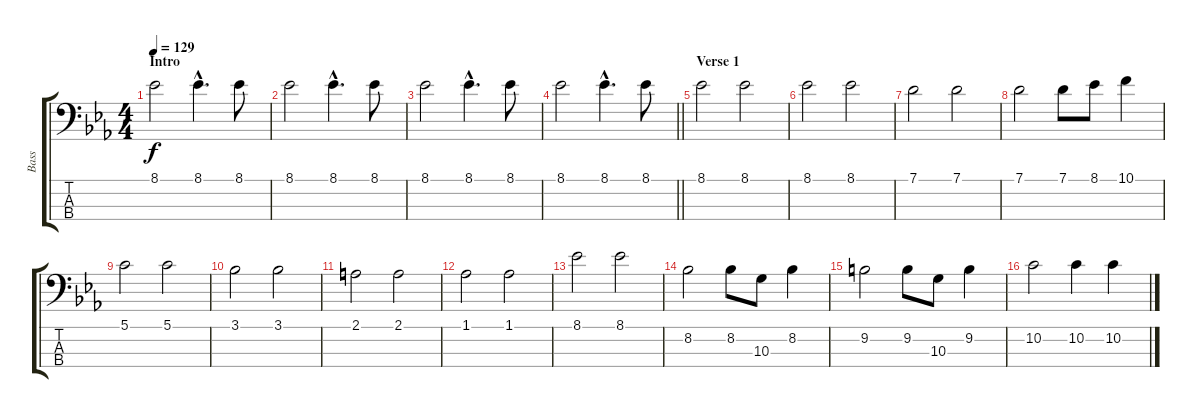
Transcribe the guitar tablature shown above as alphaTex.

\track ("Bass" "Bass") {instrument electricbassfinger}
\staff {score tabs}
\tuning (G2 D2 A1 E1) {hide}
\ts (4 4)
\section ("" "Intro")
\tempo 129
\clef f4
\ks eb
8.1.2{dy f balance 0 instrument electricbassfinger} 8.1{hac}.4{d} 8.1.8 |
8.1.2 8.1{hac}.4{d} 8.1.8 |
8.1.2 8.1{hac}.4{d} 8.1.8 |
\barLineRight lightlight
8.1.2 8.1{hac}.4{d} 8.1.8 |
\section ("" "Verse 1")
8.1.2{balance 8} 8.1.2 |
8.1.2 8.1.2 |
7.1.2 7.1.2 |
7.1.2 7.1.8 8.1.8 10.1.4 |
5.1.2 5.1.2 |
3.1.2 3.1.2 |
2.1.2 2.1.2 |
1.1.2 1.1.2 |
8.1.2 8.1.2 |
8.2.2 8.2.8 10.3.8 8.2.4 |
9.2.2 9.2.8 10.3.8 9.2.4 |
10.2.2 10.2.4 10.2.4
